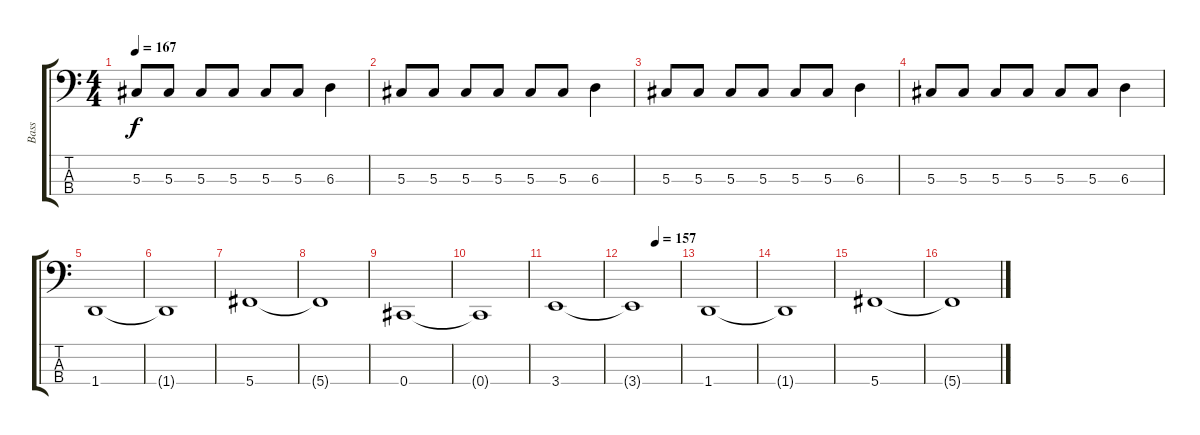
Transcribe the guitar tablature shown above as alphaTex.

\track ("Bass" "Bass") {instrument electricbasspick}
\staff {score tabs}
\tuning (Gb2 Db2 Ab1 Db1) {hide}
\ts (4 4)
\tempo 167
\clef f4
\ks c
5.3.8{dy f} 5.3.8 5.3.8 5.3.8 5.3.8 5.3.8 6.3.4 |
5.3.8 5.3.8 5.3.8 5.3.8 5.3.8 5.3.8 6.3.4 |
5.3.8 5.3.8 5.3.8 5.3.8 5.3.8 5.3.8 6.3.4 |
5.3.8 5.3.8 5.3.8 5.3.8 5.3.8 5.3.8 6.3.4 |
1.4.1 |
1.4{t}.1 |
5.4.1 |
5.4{t}.1 |
0.4.1 |
0.4{t}.1 |
3.4.1 |
\tempo (157 0.5)
3.4{t}.1 |
1.4.1 |
1.4{t}.1 |
5.4.1 |
5.4{t}.1
